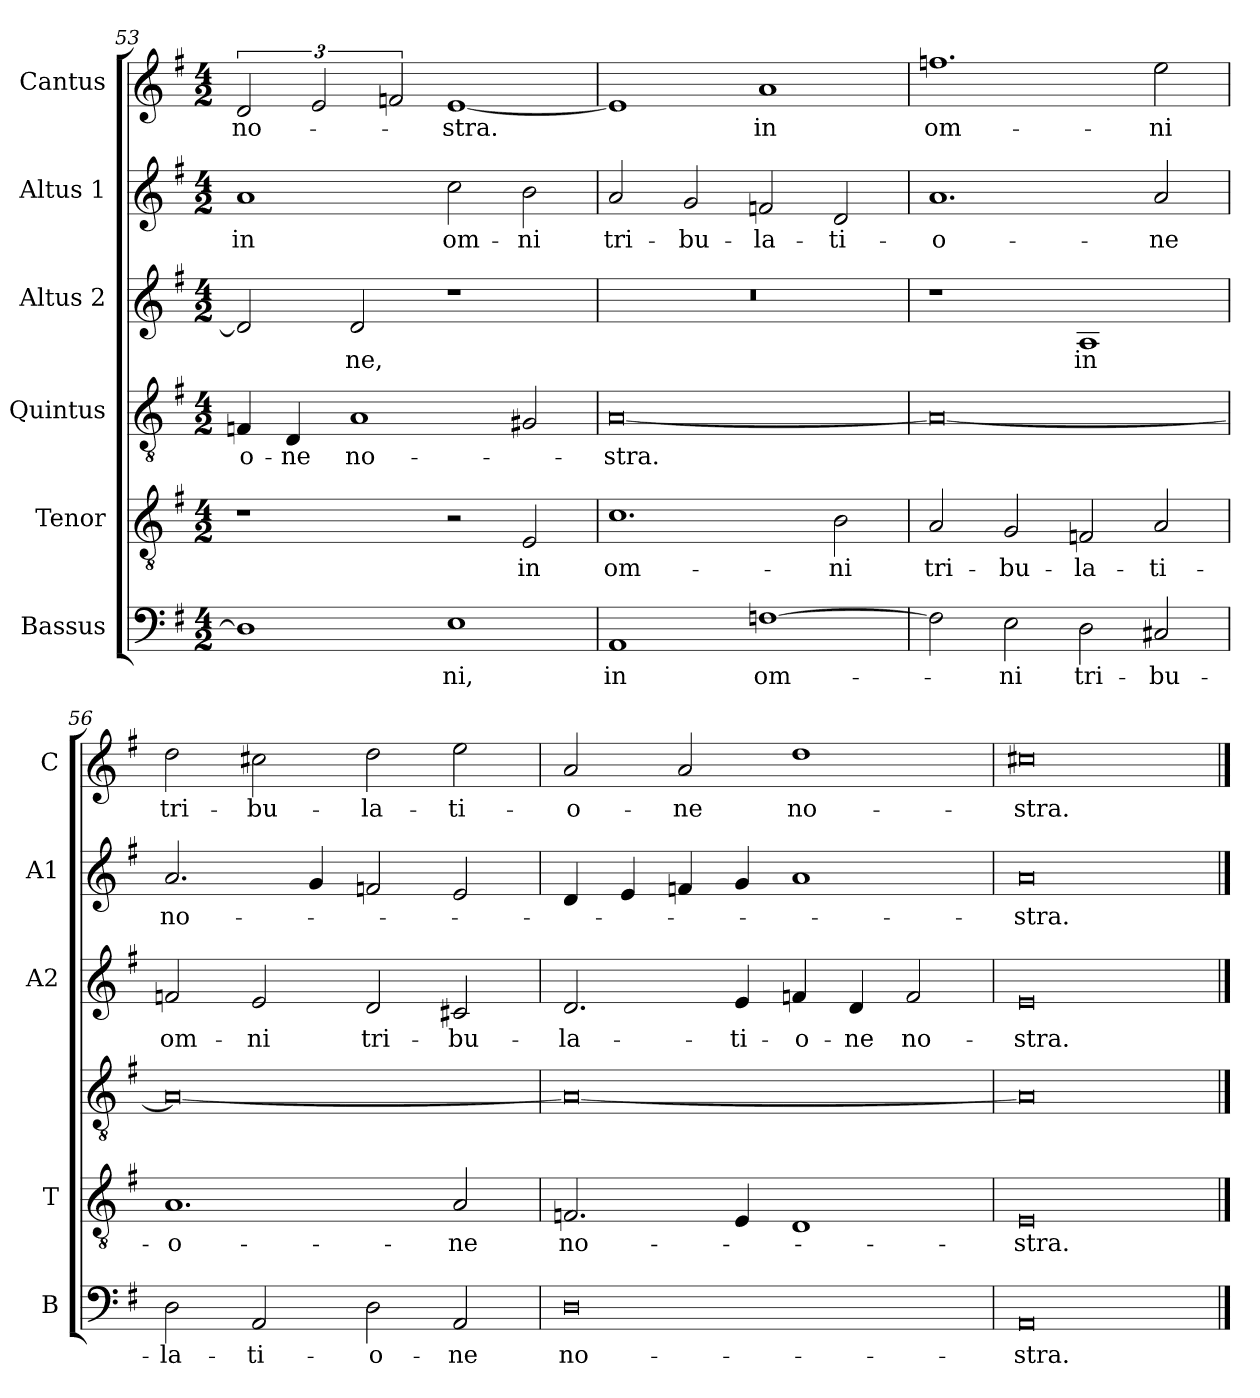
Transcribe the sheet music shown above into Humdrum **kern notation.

**kern	**text	**kern	**text	**kern	**text	**kern	**text	**kern	**text	**kern	**text
*part6	*part6	*part5	*part5	*part4	*part4	*part3	*part3	*part2	*part2	*part1	*part1
*staff6	*staff6	*staff5	*staff5	*staff4	*staff4	*staff3	*staff3	*staff2	*staff2	*staff1	*staff1
*I"Bassus	*	*I"Tenor	*	*I"Quintus	*	*I"Altus 2	*	*I"Altus 1	*	*I"Cantus	*
*I'B	*	*I'T	*	*	*	*I'A2	*	*I'A1	*	*I'C	*
*clefF4	*	*clefGv2	*	*clefGv2	*	*clefG2	*	*clefG2	*	*clefG2	*
*k[f#]	*	*k[f#]	*	*k[f#]	*	*k[f#]	*	*k[f#]	*	*k[f#]	*
*G:	*	*G:	*	*G:	*	*G:	*	*G:	*	*G:	*
*M4/2	*	*M4/2	*	*M4/2	*	*M4/2	*	*M4/2	*	*M4/2	*
=53	=53	=53	=53	=53	=53	=53	=53	=53	=53	=53	=53
!	!	!	!	!	!LO:LY:b	!	!	!	!LO:LY:b	!	!LO:LY:b
1D]	.	1r	.	4Fn/	-o-	2d/]	.	1a	in	3d/	no-
!	!	!	!	!	!LO:LY:b	!	!	!	!	!	!
.	.	.	.	4D/	-ne	.	.	.	.	.	.
.	.	.	.	.	.	.	.	.	.	3e/	.
!	!	!	!	!	!LO:LY:b	!	!LO:LY:b	!	!	!	!
.	.	.	.	1A	no-	2d/	-ne,	.	.	.	.
.	.	.	.	.	.	.	.	.	.	3fn/	.
!	!LO:LY:b	!	!	!	!	!	!	!	!LO:LY:b	!	!LO:LY:b
1E	-ni,	2r	.	.	.	1r	.	2cc\	om-	[1e	-stra.
!	!	!	!LO:LY:b	!	!	!	!	!	!LO:LY:b	!	!
.	.	2E/	in	2G#X/	.	.	.	2b\	-ni	.	.
=54	=54	=54	=54	=54	=54	=54	=54	=54	=54	=54	=54
!	!LO:LY:b	!	!LO:LY:b	!	!LO:LY:b	!	!	!	!LO:LY:b	!	!
1AA	in	1.c	om-	[0A	-stra.	0r	.	2a/	tri-	1e]	.
!	!	!	!	!	!	!	!	!	!LO:LY:b	!	!
.	.	.	.	.	.	.	.	2g/	-bu-	.	.
!	!LO:LY:b	!	!	!	!	!	!	!	!LO:LY:b	!	!LO:LY:b
[1Fn	om-	.	.	.	.	.	.	2fn/	-la-	1a	in
!	!	!	!LO:LY:b	!	!	!	!	!	!LO:LY:b	!	!
.	.	2B\	-ni	.	.	.	.	2d/	-ti-	.	.
!!LO:LB:g=z
=55	=55	=55	=55	=55	=55	=55	=55	=55	=55	=55	=55
!	!	!	!LO:LY:b	!	!	!	!	!	!LO:LY:b	!	!LO:LY:b
2F\]	.	2A/	tri-	0A_	.	1r	.	1.a	-o-	1.ffn	om-
!	!LO:LY:b	!	!LO:LY:b	!	!	!	!	!	!	!	!
2E\	-ni	2G/	-bu-	.	.	.	.	.	.	.	.
!	!LO:LY:b	!	!LO:LY:b	!	!	!	!LO:LY:b	!	!	!	!
2D\	tri-	2Fn/	-la-	.	.	1A	in	.	.	.	.
!	!LO:LY:b	!	!LO:LY:b	!	!	!	!	!	!LO:LY:b	!	!LO:LY:b
2C#X/	-bu-	2A/	-ti-	.	.	.	.	2a/	-ne	2ee\	-ni
=56	=56	=56	=56	=56	=56	=56	=56	=56	=56	=56	=56
!	!LO:LY:b	!	!LO:LY:b	!	!	!	!LO:LY:b	!	!LO:LY:b	!	!LO:LY:b
2D\	-la-	1.A	-o-	0A_	.	2fn/	om-	2.a/	no-	2dd\	tri-
!	!LO:LY:b	!	!	!	!	!	!LO:LY:b	!	!	!	!LO:LY:b
2AA/	-ti-	.	.	.	.	2e/	-ni	.	.	2cc#X\	-bu-
.	.	.	.	.	.	.	.	4g/	.	.	.
!	!LO:LY:b	!	!	!	!	!	!LO:LY:b	!	!	!	!LO:LY:b
2D\	-o-	.	.	.	.	2d/	tri-	2fn/	.	2dd\	-la-
!	!LO:LY:b	!	!LO:LY:b	!	!	!	!LO:LY:b	!	!	!	!LO:LY:b
2AA/	-ne	2A/	-ne	.	.	2c#X/	-bu-	2e/	.	2ee\	-ti-
=57	=57	=57	=57	=57	=57	=57	=57	=57	=57	=57	=57
!	!LO:LY:b	!	!LO:LY:b	!	!	!	!LO:LY:b	!	!	!	!LO:LY:b
0D	no-	2.Fn/	no-	0A_	.	2.d/	-la-	4d/	.	2a/	-o-
.	.	.	.	.	.	.	.	4e/	.	.	.
!	!	!	!	!	!	!	!	!	!	!	!LO:LY:b
.	.	.	.	.	.	.	.	4fn/	.	2a/	-ne
!	!	!	!	!	!	!	!LO:LY:b	!	!	!	!
.	.	4E/	.	.	.	4e/	-ti-	4g/	.	.	.
!	!	!	!	!	!	!	!LO:LY:b	!	!	!	!LO:LY:b
.	.	1D	.	.	.	4fn/	-o-	1a	.	1dd	no-
!	!	!	!	!	!	!	!LO:LY:b	!	!	!	!
.	.	.	.	.	.	4d/	-ne	.	.	.	.
!	!	!	!	!	!	!	!LO:LY:b	!	!	!	!
.	.	.	.	.	.	2f/	no-	.	.	.	.
=58	=58	=58	=58	=58	=58	=58	=58	=58	=58	=58	=58
!	!LO:LY:b	!	!LO:LY:b	!	!	!	!LO:LY:b	!	!LO:LY:b	!	!LO:LY:b
0AA	-stra.	0E	-stra.	0A]	.	0e	-stra.	0a	-stra.	0cc#X	-stra.
==	==	==	==	==	==	==	==	==	==	==	==
*-	*-	*-	*-	*-	*-	*-	*-	*-	*-	*-	*-
